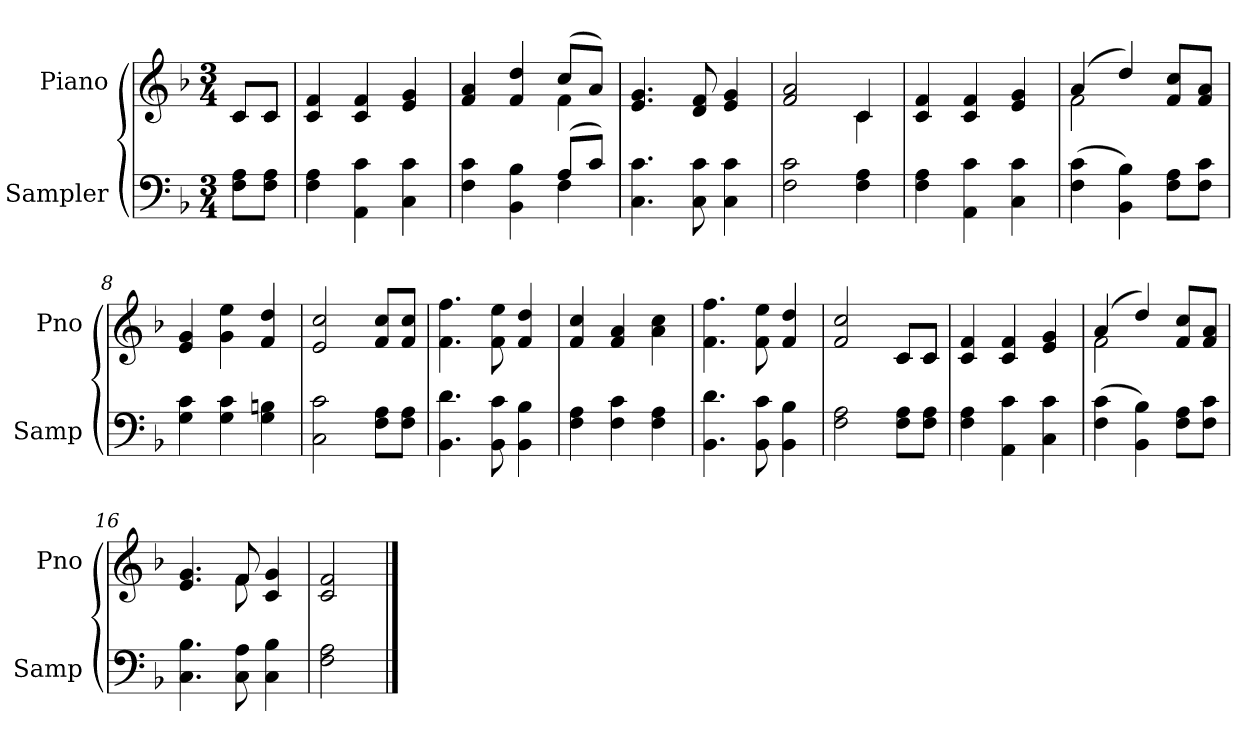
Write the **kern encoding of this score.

**kern	**kern
*part2	*part1
*staff2	*staff1
*I"Sampler	*I"Piano
*I'Samp	*I'Pno
*clefF4	*clefG2
*k[b-]	*k[b-]
*F:	*F:
*M3/4	*M3/4
=1	=1
*	*^
8F\ 8A\L	8c/L	8c/L
8F\ 8A\J	8c/J	8c/J
*	*v	*v
=2	=2
4F 4A	4c 4f
4AA 4c	4c 4f
4C 4c	4e 4g
=3	=3
*^	*^
4F 4c	2ryy	4f 4a	2ryy
4BB- 4B-	.	4f 4dd	.
(8A/L	4F	(8cc/L	4f
8c/J)	.	8a/J)	.
*v	*v	*	*
*	*v	*v
=4	=4
4.C 4.c	4.e 4.g
8C 8c	8d 8f
4C 4c	4e 4g
=5	=5
*	*^
2F 2c	2f 2a	2ryy
4F 4A	4c/	4c
*	*v	*v
=6	=6
4F 4A	4c 4f
4AA 4c	4c 4f
4C 4c	4e 4g
=7	=7
*	*^
(4F 4c	(4a/	2f
4BB- 4B-)	4dd/)	.
8F\ 8A\L	8f/ 8cc/L	4ryy
8F\ 8c\J	8f/ 8a/J	.
*	*v	*v
=8	=8
4G 4c	4e 4g
4G 4c	4g 4ee
4G 4Bn	4f 4dd
=9	=9
2C 2c	2e 2cc
8F\ 8A\L	8f/ 8cc/L
8F\ 8A\J	8f/ 8cc/J
=10	=10
4.BB- 4.d	4.f 4.ff
8BB- 8c	8f 8ee
4BB- 4B-	4f 4dd
=11	=11
4F 4A	4f 4cc
4F 4c	4f 4a
4F 4A	4a 4cc
=12	=12
4.BB- 4.d	4.f 4.ff
8BB- 8c	8f 8ee
4BB- 4B-	4f 4dd
=13	=13
*	*^
2F 2A	2f 2cc	2ryy
8F\ 8A\L	8c/L	8c/L
8F\ 8A\J	8c/J	8c/J
*	*v	*v
=14	=14
4F 4A	4c 4f
4AA 4c	4c 4f
4C 4c	4e 4g
=15	=15
*	*^
(4F 4c	(4a/	2f
4BB- 4B-)	4dd/)	.
8F\ 8A\L	8f/ 8cc/L	4ryy
8F\ 8c\J	8f/ 8a/J	.
=16	=16	=16
4.C 4.B-	4.e 4.g	4.ryy
8C 8A	8f/	8f
4C 4B-	4c 4g	4ryy
*	*v	*v
=17	=17
2F 2A	2c 2f
==	==
*-	*-
